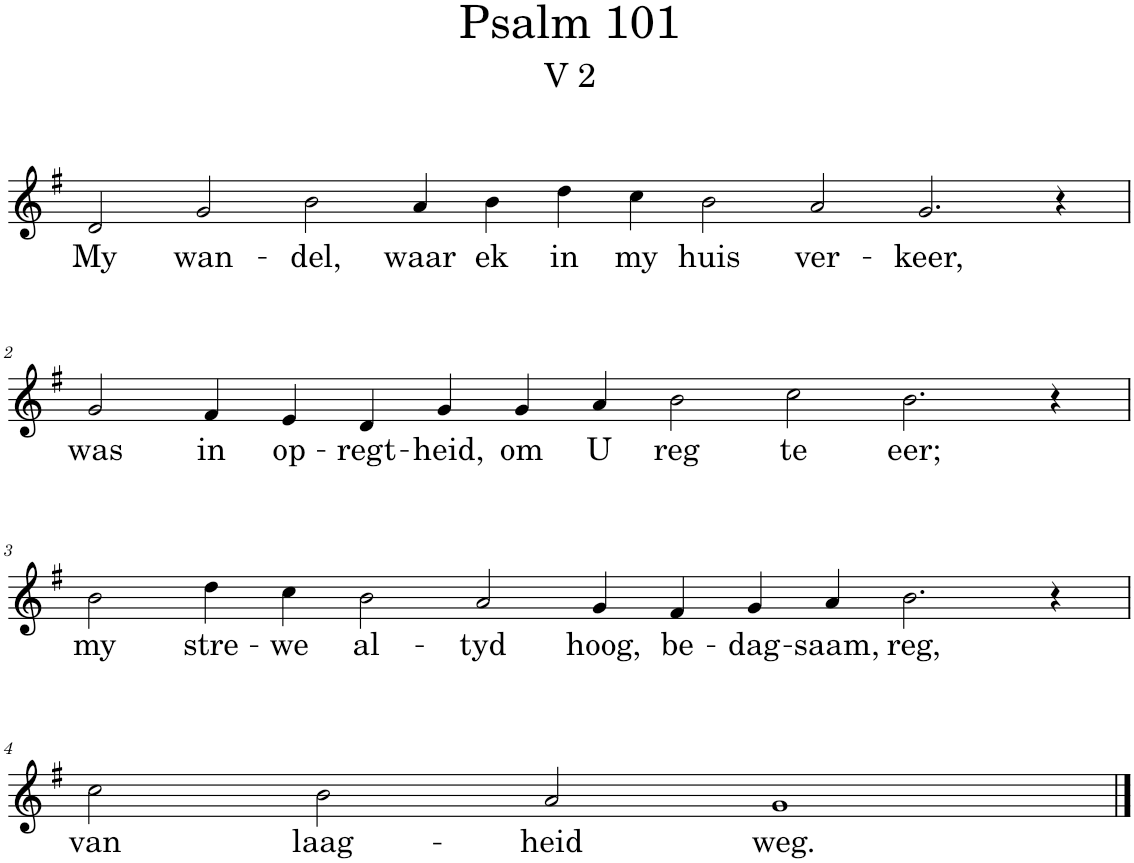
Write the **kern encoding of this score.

**kern	**text
*part1	*part1
*staff1	*staff1
*I"Pipe Organ	*
*I'Org.	*
*clefG2	*
*k[f#]	*
*M18/4	*
=1	=1
!	!LO:LY:b
2d/	My
!	!LO:LY:b
2g/	wan-
!	!LO:LY:b
2b\	-del,
!	!LO:LY:b
4a/	waar
!	!LO:LY:b
4b\	ek
!	!LO:LY:b
4dd\	in
!	!LO:LY:b
4cc\	my
!	!LO:LY:b
2b\	huis
!	!LO:LY:b
2a/	ver-
!	!LO:LY:b
2.g/	-keer,
4r	.
!!LO:LB:g=z
=2	=2
*M16/4	*
!	!LO:LY:b
2g/	was
!	!LO:LY:b
4f#/	in
!	!LO:LY:b
4e/	op-
!	!LO:LY:b
4d/	-regt-
!	!LO:LY:b
4g/	-heid,
!	!LO:LY:b
4g/	om
!	!LO:LY:b
4a/	U
!	!LO:LY:b
2b\	reg
!	!LO:LY:b
2cc\	te
!	!LO:LY:b
2.b\	eer;
4r	.
!!LO:LB:g=z
=3	=3
!	!LO:LY:b
2b\	my
!	!LO:LY:b
4dd\	stre-
!	!LO:LY:b
4cc\	-we
!	!LO:LY:b
2b\	al-
!	!LO:LY:b
2a/	-tyd
!	!LO:LY:b
4g/	hoog,
!	!LO:LY:b
4f#/	be-
!	!LO:LY:b
4g/	-dag-
!	!LO:LY:b
4a/	-saam,
!	!LO:LY:b
2.b\	reg,
4r	.
!!LO:LB:g=z
=4	=4
*M10/4	*
!	!LO:LY:b
2cc\	van
!	!LO:LY:b
2b\	laag-
!	!LO:LY:b
2a/	-heid
!	!LO:LY:b
1g	weg.
==	==
*-	*-
